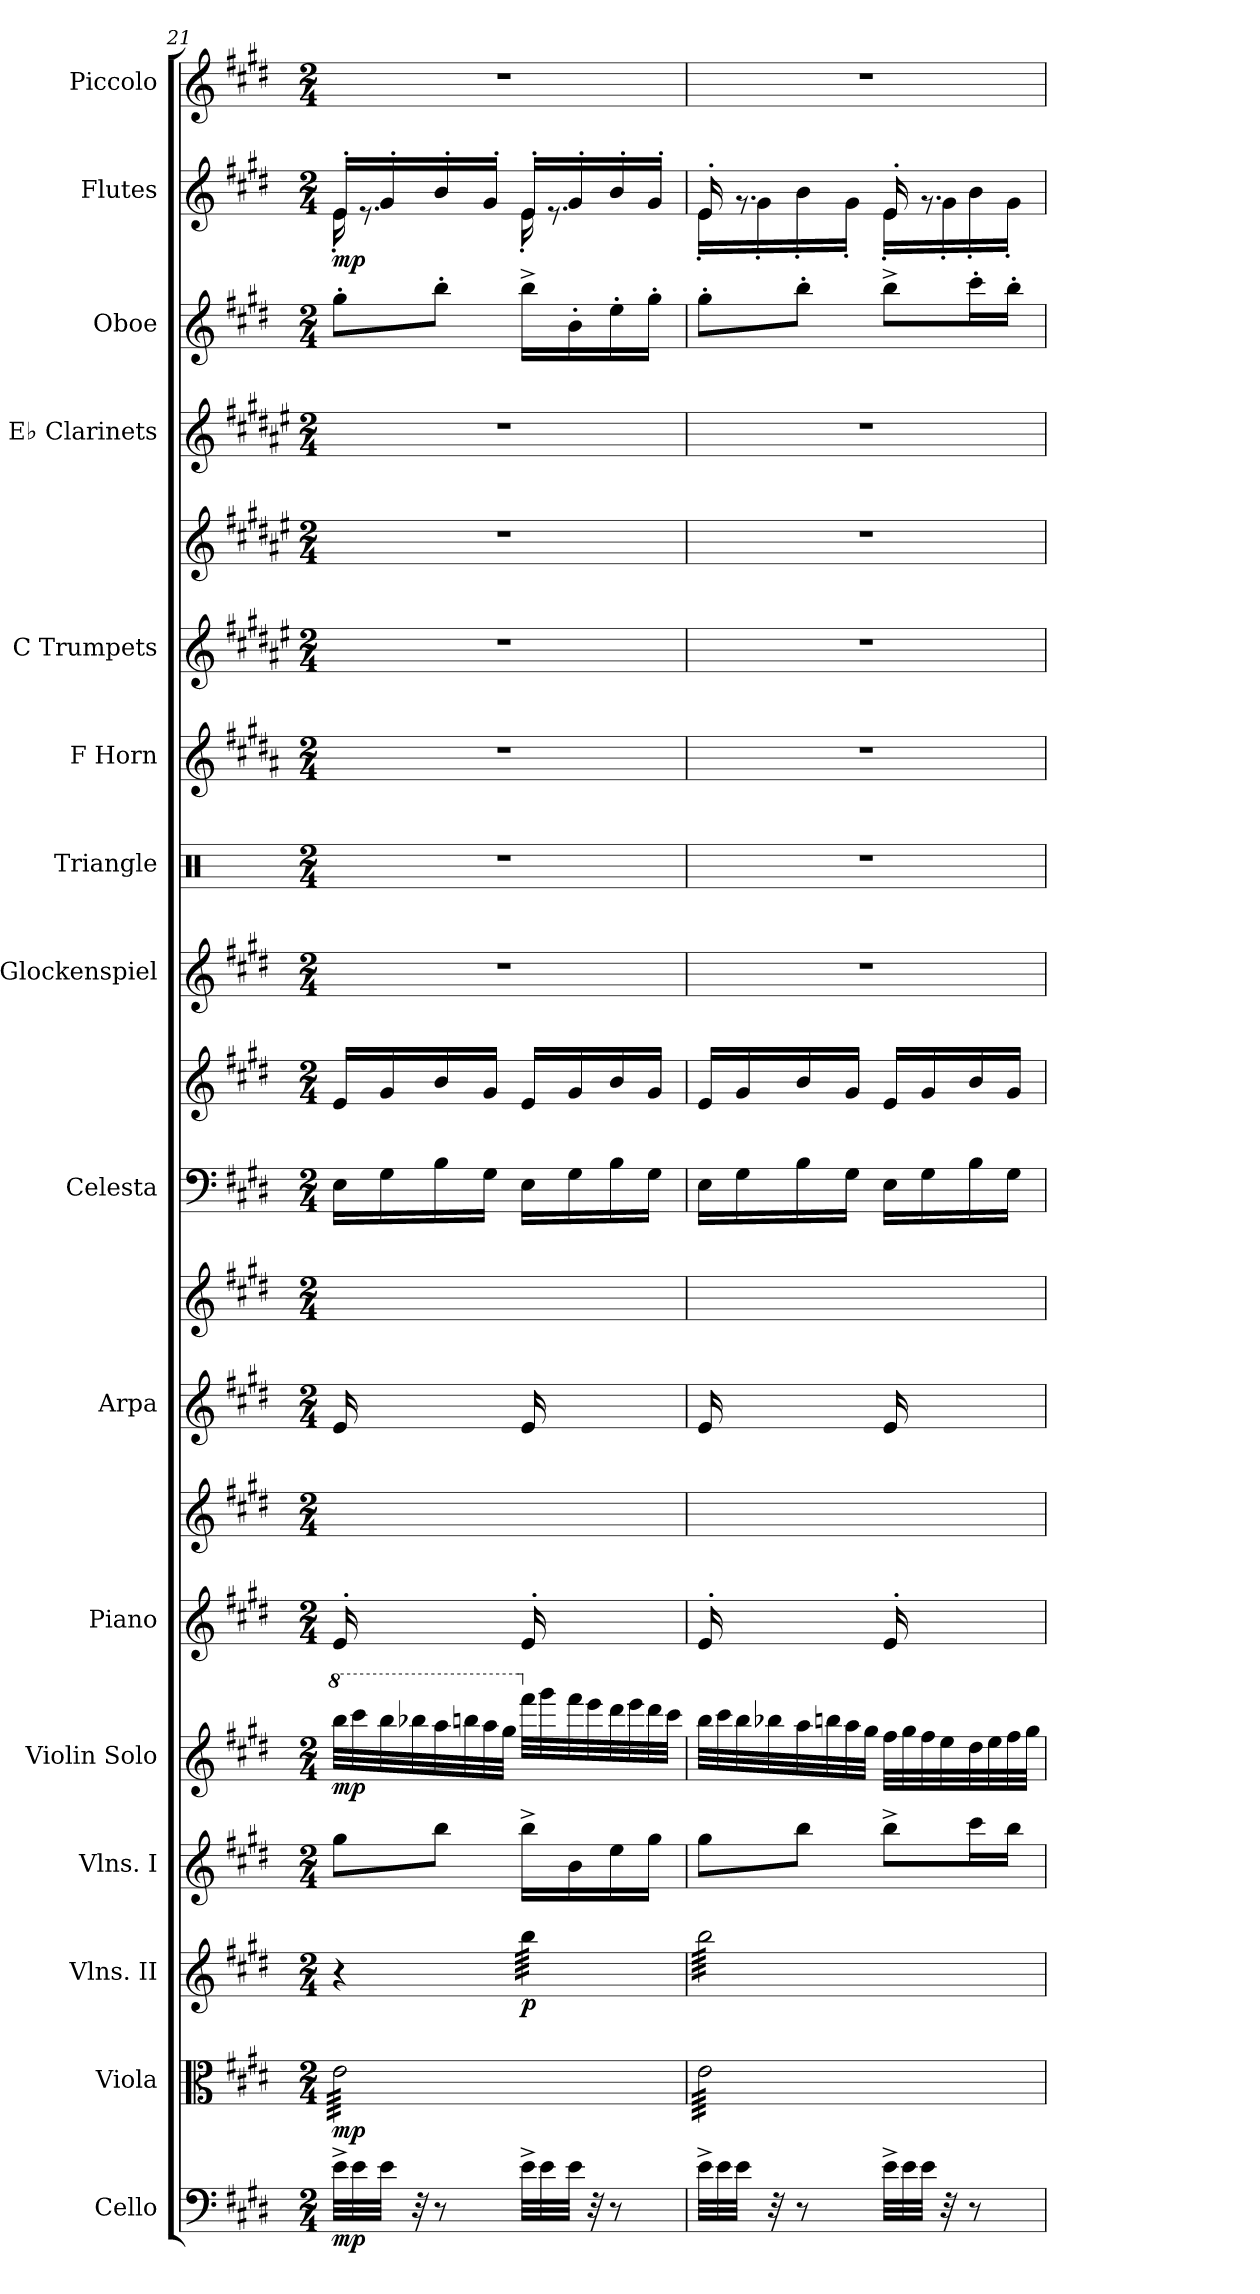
**kern	**dynam	**kern	**dynam	**kern	**dynam	**kern	**kern	**dynam	**kern	**kern	**kern	**kern	**kern	**kern	**kern	**kern	**kern	**kern	**kern	**kern	**kern	**kern	**dynam	**kern
*part16	*part16	*part15	*part15	*part14	*part14	*part13	*part12	*part12	*part11	*part11	*part10	*part10	*part9	*part9	*part8	*part7	*part6	*part5	*part5	*part4	*part3	*part2	*part2	*part1
*staff20	*staff20	*staff19	*staff19	*staff18	*staff18	*staff17	*staff16	*staff16	*staff15	*staff14	*staff13	*staff12	*staff11	*staff10	*staff9	*staff8	*staff7	*staff6	*staff5	*staff4	*staff3	*staff2	*staff2	*staff1
*I"Cello	*	*I"Viola	*	*I"Vlns. II	*	*I"Vlns. I	*I"Violin Solo	*	*I"Piano	*	*I"Arpa	*	*I"Celesta	*	*I"Glockenspiel	*I"Triangle	*I"F Horn	*I"C Trumpets	*	*I"E♭ Clarinets	*I"Oboe	*I"Flutes	*	*I"Piccolo
*	*	*	*	*I'Vlns. II	*	*I'Vlns. I	*I'Vln. solo	*	*I'Pno.	*	*I'Arpa	*	*I'Cel.	*	*I'Glock.	*I'Trgl.	*I'F Hn.	*I'C Tpt.	*	*I'E♭ Cl.	*I'Ob.	*I'Fl.	*	*I'Picc.
!!LO:PB:g=z
*clefF4	*	*clefC3	*	*clefG2	*	*clefG2	*clefG2	*	*clefG2	*clefG2	*clefG2	*clefG2	*clefF4	*clefG2	*clefG2	*clefX	*clefG2	*clefG2	*clefG2	*clefG2	*clefG2	*clefG2	*	*clefG2
*	*	*	*	*	*	*	*	*	*	*	*	*	*ITrd-7c-12	*ITrd-7c-12	*ITrd-14c-24	*	*ITrd4c7	*ITrd1c2	*ITrd1c2	*ITrd1c2	*	*	*	*ITrd-7c-12
*k[f#c#g#d#]	*	*k[f#c#g#d#]	*	*k[f#c#g#d#]	*	*k[f#c#g#d#]	*k[f#c#g#d#]	*	*k[f#c#g#d#]	*k[f#c#g#d#]	*k[f#c#g#d#]	*k[f#c#g#d#]	*k[f#c#g#d#]	*k[f#c#g#d#]	*k[f#c#g#d#]	*k[]	*k[f#c#g#d#]	*k[f#c#g#d#]	*k[f#c#g#d#]	*k[f#c#g#d#]	*k[f#c#g#d#]	*k[f#c#g#d#]	*	*k[f#c#g#d#]
*M2/4	*	*M2/4	*	*M2/4	*	*M2/4	*M2/4	*	*M2/4	*M2/4	*M2/4	*M2/4	*M2/4	*M2/4	*M2/4	*M2/4	*M2/4	*M2/4	*M2/4	*M2/4	*M2/4	*M2/4	*	*M2/4
*	*	*	*	*	*	*	*8va	*	*	*	*	*	*	*	*	*	*	*	*	*	*	*	*	*
=21	=21	=21	=21	=21	=21	=21	=21	=21	=21	=21	=21	=21	=21	=21	=21	=21	=21	=21	=21	=21	=21	=21	=21	=21
*	*	*	*	*	*	*	*	*	*^	*	*^	*	*	*	*	*	*	*	*	*	*	*^	*	*
!	!LO:DY:b	!	!LO:DY:b	!	!	!	!	!LO:DY:b	!	!	!	!	!	!	!	!	!	!	!	!	!	!	!	!	!	!LO:DY:b	!
*	*	*tremolo	*	*	*	*	*	*	*	*	*	*	*	*	*	*	*	*	*	*	*	*	*	*	*	*	*
32e^\LLL	mp	64e\LLLL	mp	4r	.	8gg#\L	32bbb\LLL	mp	16e'/LL	2ryy	16ryy	16e/LL	2ryy	16ryy	16e\LL	16ee/LL	2r	2r	2r	2r	2r	2r	8gg#'\L	16e'/LL	16e'\	mp	2r
.	.	64e\	.	.	.	.	.	.	.	.	.	.	.	.	.	.	.	.	.	.	.	.	.	.	.	.	.
32e\	.	64e\	.	.	.	.	32cccc#\	.	.	.	.	.	.	.	.	.	.	.	.	.	.	.	.	.	.	.	.
.	.	64e\	.	.	.	.	.	.	.	.	.	.	.	.	.	.	.	.	.	.	.	.	.	.	.	.	.
32e\JJJ	.	64e\	.	.	.	.	32bbb\	.	8.ryy	.	16g#'\	8.ryy	.	16a-X\	16g#\	16gg#/	.	.	.	.	.	.	.	16g#'/	8.re	.	.
.	.	64e\	.	.	.	.	.	.	.	.	.	.	.	.	.	.	.	.	.	.	.	.	.	.	.	.	.
32r	.	64e\	.	.	.	.	32bbb-X\	.	.	.	.	.	.	.	.	.	.	.	.	.	.	.	.	.	.	.	.
.	.	64e\	.	.	.	.	.	.	.	.	.	.	.	.	.	.	.	.	.	.	.	.	.	.	.	.	.
8r	.	64e\	.	.	.	8bb\J	32aaa\	.	.	.	16b'\	.	.	16b\	16b\	16bb/	.	.	.	.	.	.	8bb'\J	16b'/	.	.	.
.	.	64e\	.	.	.	.	.	.	.	.	.	.	.	.	.	.	.	.	.	.	.	.	.	.	.	.	.
.	.	64e\	.	.	.	.	32bbbn\	.	.	.	.	.	.	.	.	.	.	.	.	.	.	.	.	.	.	.	.
.	.	64e\	.	.	.	.	.	.	.	.	.	.	.	.	.	.	.	.	.	.	.	.	.	.	.	.	.
.	.	64e\	.	.	.	.	32aaa\	.	.	.	16g#'\JJ	.	.	16a-\JJ	16g#\JJ	16gg#/JJ	.	.	.	.	.	.	.	16g#'/JJ	.	.	.
.	.	64e\	.	.	.	.	.	.	.	.	.	.	.	.	.	.	.	.	.	.	.	.	.	.	.	.	.
.	.	64e\	.	.	.	.	32ggg#\JJJ	.	.	.	.	.	.	.	.	.	.	.	.	.	.	.	.	.	.	.	.
.	.	64e\	.	.	.	.	.	.	.	.	.	.	.	.	.	.	.	.	.	.	.	.	.	.	.	.	.
*	*	*	*	*	*	*	*X8va	*	*	*	*	*	*	*	*	*	*	*	*	*	*	*	*	*	*	*	*
!	!	!	!	!	!LO:DY:b	!	!	!	!	!	!	!	!	!	!	!	!	!	!	!	!	!	!	!	!	!	!
*	*	*	*	*tremolo	*	*	*	*	*	*	*	*	*	*	*	*	*	*	*	*	*	*	*	*	*	*	*
32e^\LLL	.	64e\	.	64bb\LLLL	p	16bb^\LL	32fff#\LLL	.	16e'/LL	.	16ryy	16e/LL	.	16ryy	16e\LL	16ee/LL	.	.	.	.	.	.	16bb^\LL	16e'/LL	16e'\	.	.
.	.	64e\	.	64bb\	.	.	.	.	.	.	.	.	.	.	.	.	.	.	.	.	.	.	.	.	.	.	.
32e\	.	64e\	.	64bb\	.	.	32ggg#\	.	.	.	.	.	.	.	.	.	.	.	.	.	.	.	.	.	.	.	.
.	.	64e\	.	64bb\	.	.	.	.	.	.	.	.	.	.	.	.	.	.	.	.	.	.	.	.	.	.	.
32e\JJJ	.	64e\	.	64bb\	.	16b\	32fff#\	.	8.ryy	.	16g#'\	8.ryy	.	16g#\	16g#\	16gg#/	.	.	.	.	.	.	16b'\	16g#'/	8.re	.	.
.	.	64e\	.	64bb\	.	.	.	.	.	.	.	.	.	.	.	.	.	.	.	.	.	.	.	.	.	.	.
32r	.	64e\	.	64bb\	.	.	32eee\	.	.	.	.	.	.	.	.	.	.	.	.	.	.	.	.	.	.	.	.
.	.	64e\	.	64bb\	.	.	.	.	.	.	.	.	.	.	.	.	.	.	.	.	.	.	.	.	.	.	.
8r	.	64e\	.	64bb\	.	16ee\	32ddd#\	.	.	.	16b'\	.	.	16b\	16b\	16bb/	.	.	.	.	.	.	16ee'\	16b'/	.	.	.
.	.	64e\	.	64bb\	.	.	.	.	.	.	.	.	.	.	.	.	.	.	.	.	.	.	.	.	.	.	.
.	.	64e\	.	64bb\	.	.	32eee\	.	.	.	.	.	.	.	.	.	.	.	.	.	.	.	.	.	.	.	.
.	.	64e\	.	64bb\	.	.	.	.	.	.	.	.	.	.	.	.	.	.	.	.	.	.	.	.	.	.	.
.	.	64e\	.	64bb\	.	16gg#\JJ	32ddd#\	.	.	.	16g#'\JJ	.	.	16g#\JJ	16g#\JJ	16gg#/JJ	.	.	.	.	.	.	16gg#'\JJ	16g#'/JJ	.	.	.
.	.	64e\	.	64bb\	.	.	.	.	.	.	.	.	.	.	.	.	.	.	.	.	.	.	.	.	.	.	.
.	.	64e\	.	64bb\	.	.	32ccc#\JJJ	.	.	.	.	.	.	.	.	.	.	.	.	.	.	.	.	.	.	.	.
.	.	64e\JJJJ	.	64bb\JJJJ	.	.	.	.	.	.	.	.	.	.	.	.	.	.	.	.	.	.	.	.	.	.	.
=22	=22	=22	=22	=22	=22	=22	=22	=22	=22	=22	=22	=22	=22	=22	=22	=22	=22	=22	=22	=22	=22	=22	=22	=22	=22	=22	=22
32e^\LLL	.	64e\LLLL	.	64bb\LLLL	.	8gg#\L	32bb\LLL	.	16e'/LL	2ryy	16ryy	16e/LL	2ryy	16ryy	16e\LL	16ee/LL	2r	2r	2r	2r	2r	2r	8gg#'\L	16e'/	16e'\LL	.	2r
.	.	64e\	.	64bb\	.	.	.	.	.	.	.	.	.	.	.	.	.	.	.	.	.	.	.	.	.	.	.
32e\	.	64e\	.	64bb\	.	.	32ccc#\	.	.	.	.	.	.	.	.	.	.	.	.	.	.	.	.	.	.	.	.
.	.	64e\	.	64bb\	.	.	.	.	.	.	.	.	.	.	.	.	.	.	.	.	.	.	.	.	.	.	.
32e\JJJ	.	64e\	.	64bb\	.	.	32bb\	.	8.ryy	.	16g#'\	8.ryy	.	16a-X\	16g#\	16gg#/	.	.	.	.	.	.	.	8.rg	16g#'\	.	.
.	.	64e\	.	64bb\	.	.	.	.	.	.	.	.	.	.	.	.	.	.	.	.	.	.	.	.	.	.	.
32r	.	64e\	.	64bb\	.	.	32bb-X\	.	.	.	.	.	.	.	.	.	.	.	.	.	.	.	.	.	.	.	.
.	.	64e\	.	64bb\	.	.	.	.	.	.	.	.	.	.	.	.	.	.	.	.	.	.	.	.	.	.	.
8r	.	64e\	.	64bb\	.	8bb\J	32aa\	.	.	.	16b'\	.	.	16b\	16b\	16bb/	.	.	.	.	.	.	8bb'\J	.	16b'\	.	.
.	.	64e\	.	64bb\	.	.	.	.	.	.	.	.	.	.	.	.	.	.	.	.	.	.	.	.	.	.	.
.	.	64e\	.	64bb\	.	.	32bbn\	.	.	.	.	.	.	.	.	.	.	.	.	.	.	.	.	.	.	.	.
.	.	64e\	.	64bb\	.	.	.	.	.	.	.	.	.	.	.	.	.	.	.	.	.	.	.	.	.	.	.
.	.	64e\	.	64bb\	.	.	32aa\	.	.	.	16g#'\JJ	.	.	16a-\JJ	16g#\JJ	16gg#/JJ	.	.	.	.	.	.	.	.	16g#'\JJ	.	.
.	.	64e\	.	64bb\	.	.	.	.	.	.	.	.	.	.	.	.	.	.	.	.	.	.	.	.	.	.	.
.	.	64e\	.	64bb\	.	.	32gg#\JJJ	.	.	.	.	.	.	.	.	.	.	.	.	.	.	.	.	.	.	.	.
.	.	64e\	.	64bb\	.	.	.	.	.	.	.	.	.	.	.	.	.	.	.	.	.	.	.	.	.	.	.
32e^\LLL	.	64e\	.	64bb\	.	8bb^\L	32ff#\LLL	.	16e'/LL	.	16ryy	16e/LL	.	16ryy	16e\LL	16ee/LL	.	.	.	.	.	.	8bb^\L	16e'/	16e'\LL	.	.
.	.	64e\	.	64bb\	.	.	.	.	.	.	.	.	.	.	.	.	.	.	.	.	.	.	.	.	.	.	.
32e\	.	64e\	.	64bb\	.	.	32gg#\	.	.	.	.	.	.	.	.	.	.	.	.	.	.	.	.	.	.	.	.
.	.	64e\	.	64bb\	.	.	.	.	.	.	.	.	.	.	.	.	.	.	.	.	.	.	.	.	.	.	.
32e\JJJ	.	64e\	.	64bb\	.	.	32ff#\	.	8.ryy	.	16g#'\	8.ryy	.	16g#\	16g#\	16gg#/	.	.	.	.	.	.	.	8.rg	16g#'\	.	.
.	.	64e\	.	64bb\	.	.	.	.	.	.	.	.	.	.	.	.	.	.	.	.	.	.	.	.	.	.	.
32r	.	64e\	.	64bb\	.	.	32ee\	.	.	.	.	.	.	.	.	.	.	.	.	.	.	.	.	.	.	.	.
.	.	64e\	.	64bb\	.	.	.	.	.	.	.	.	.	.	.	.	.	.	.	.	.	.	.	.	.	.	.
8r	.	64e\	.	64bb\	.	16ccc#\L	32dd#\	.	.	.	16b'\	.	.	16b\	16b\	16bb/	.	.	.	.	.	.	16ccc#'\L	.	16b'\	.	.
.	.	64e\	.	64bb\	.	.	.	.	.	.	.	.	.	.	.	.	.	.	.	.	.	.	.	.	.	.	.
.	.	64e\	.	64bb\	.	.	32ee\	.	.	.	.	.	.	.	.	.	.	.	.	.	.	.	.	.	.	.	.
.	.	64e\	.	64bb\	.	.	.	.	.	.	.	.	.	.	.	.	.	.	.	.	.	.	.	.	.	.	.
.	.	64e\	.	64bb\	.	16bb\JJ	32ff#\	.	.	.	16g#'\JJ	.	.	16g#\JJ	16g#\JJ	16gg#/JJ	.	.	.	.	.	.	16bb'\JJ	.	16g#'\JJ	.	.
.	.	64e\	.	64bb\	.	.	.	.	.	.	.	.	.	.	.	.	.	.	.	.	.	.	.	.	.	.	.
.	.	64e\	.	64bb\	.	.	32gg#\JJJ	.	.	.	.	.	.	.	.	.	.	.	.	.	.	.	.	.	.	.	.
.	.	64e\JJJJ	.	64bb\JJJJ	.	.	.	.	.	.	.	.	.	.	.	.	.	.	.	.	.	.	.	.	.	.	.
*	*	*	*	*Xtremolo	*	*	*	*	*	*	*	*	*	*	*	*	*	*	*	*	*	*	*	*	*	*	*
*	*	*Xtremolo	*	*	*	*	*	*	*	*	*	*	*	*	*	*	*	*	*	*	*	*	*	*	*	*	*
*	*	*	*	*	*	*	*	*	*v	*v	*	*v	*v	*	*	*	*	*	*	*	*	*	*	*v	*v	*	*
=	=	=	=	=	=	=	=	=	=	=	=	=	=	=	=	=	=	=	=	=	=	=	=	=
*-	*-	*-	*-	*-	*-	*-	*-	*-	*-	*-	*-	*-	*-	*-	*-	*-	*-	*-	*-	*-	*-	*-	*-	*-
